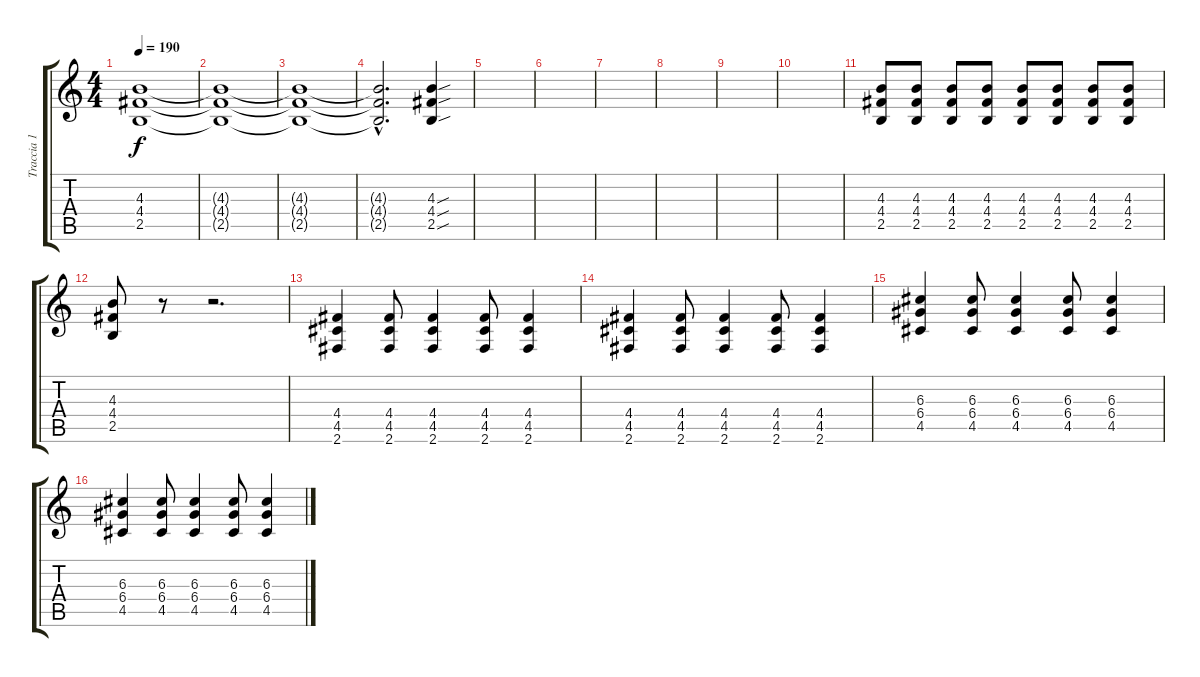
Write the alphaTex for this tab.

\track ("Traccia 1" "Traccia 1") {instrument distortionguitar}
\staff {score tabs}
\tuning (E4 B3 G3 D3 A2 E2) {hide}
\ts (4 4)
\tempo 190
\clef g2
\ks c
(4.3 4.4 2.5).1{dy f} |
(4.3{t} 4.4{t} 2.5{t}).1 |
(4.3{t} 4.4{t} 2.5{t}).1 |
(4.3{hac t} 4.4{hac t} 2.5{hac t}).2{d} (4.3{sou} 4.4{sou} 2.5{sou}).4 |
|
|
|
|
|
|
(4.3 4.4 2.5).8 (4.3 4.4 2.5).8 (4.3 4.4 2.5).8 (4.3 4.4 2.5).8 (4.3 4.4 2.5).8 (4.3 4.4 2.5).8 (4.3 4.4 2.5).8 (4.3 4.4 2.5).8 |
(4.3 4.4 2.5).8 r.8 r.2{d} |
(4.4 4.5 2.6).4 (4.4 4.5 2.6).8 (4.4 4.5 2.6).4 (4.4 4.5 2.6).8 (4.4 4.5 2.6).4 |
(4.4 4.5 2.6).4 (4.4 4.5 2.6).8 (4.4 4.5 2.6).4 (4.4 4.5 2.6).8 (4.4 4.5 2.6).4 |
(6.3 6.4 4.5).4 (6.3 6.4 4.5).8 (6.3 6.4 4.5).4 (6.3 6.4 4.5).8 (6.3 6.4 4.5).4 |
(6.3 6.4 4.5).4 (6.3 6.4 4.5).8 (6.3 6.4 4.5).4 (6.3 6.4 4.5).8 (6.3 6.4 4.5).4
